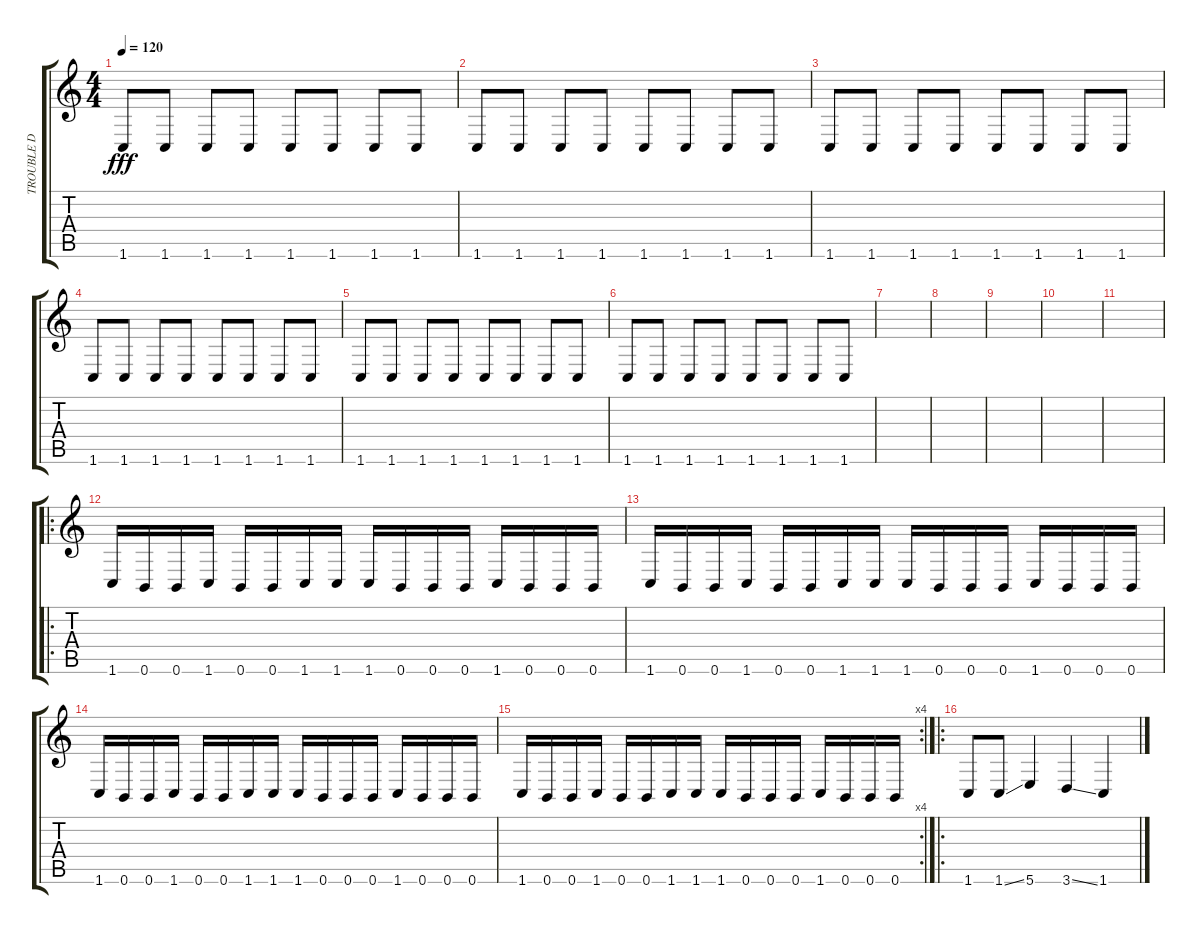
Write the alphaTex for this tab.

\track ("TROUBLE D" "TROUBLE D") {instrument electricbassfinger}
\staff {score tabs}
\tuning (Db4 Ab3 E3 B2 Gb2 B1) {hide}
\ts (4 4)
\tempo 120
\clef g2
\ks c
1.6.8{dy fff} 1.6.8 1.6.8 1.6.8 1.6.8 1.6.8 1.6.8 1.6.8 |
1.6.8 1.6.8 1.6.8 1.6.8 1.6.8 1.6.8 1.6.8 1.6.8 |
1.6.8 1.6.8 1.6.8 1.6.8 1.6.8 1.6.8 1.6.8 1.6.8 |
1.6.8 1.6.8 1.6.8 1.6.8 1.6.8 1.6.8 1.6.8 1.6.8 |
1.6.8 1.6.8 1.6.8 1.6.8 1.6.8 1.6.8 1.6.8 1.6.8 |
1.6.8 1.6.8 1.6.8 1.6.8 1.6.8 1.6.8 1.6.8 1.6.8 |
|
|
|
|
|
\ro
1.6.16 0.6.16 0.6.16 1.6.16 0.6.16 0.6.16 1.6.16 1.6.16 1.6.16 0.6.16 0.6.16 0.6.16 1.6.16 0.6.16 0.6.16 0.6.16 |
1.6.16 0.6.16 0.6.16 1.6.16 0.6.16 0.6.16 1.6.16 1.6.16 1.6.16 0.6.16 0.6.16 0.6.16 1.6.16 0.6.16 0.6.16 0.6.16 |
1.6.16 0.6.16 0.6.16 1.6.16 0.6.16 0.6.16 1.6.16 1.6.16 1.6.16 0.6.16 0.6.16 0.6.16 1.6.16 0.6.16 0.6.16 0.6.16 |
\rc 4
1.6.16 0.6.16 0.6.16 1.6.16 0.6.16 0.6.16 1.6.16 1.6.16 1.6.16 0.6.16 0.6.16 0.6.16 1.6.16 0.6.16 0.6.16 0.6.16 |
\ro
1.6.8 1.6{ss}.8 5.6.4 3.6{ss}.4 1.6.4
